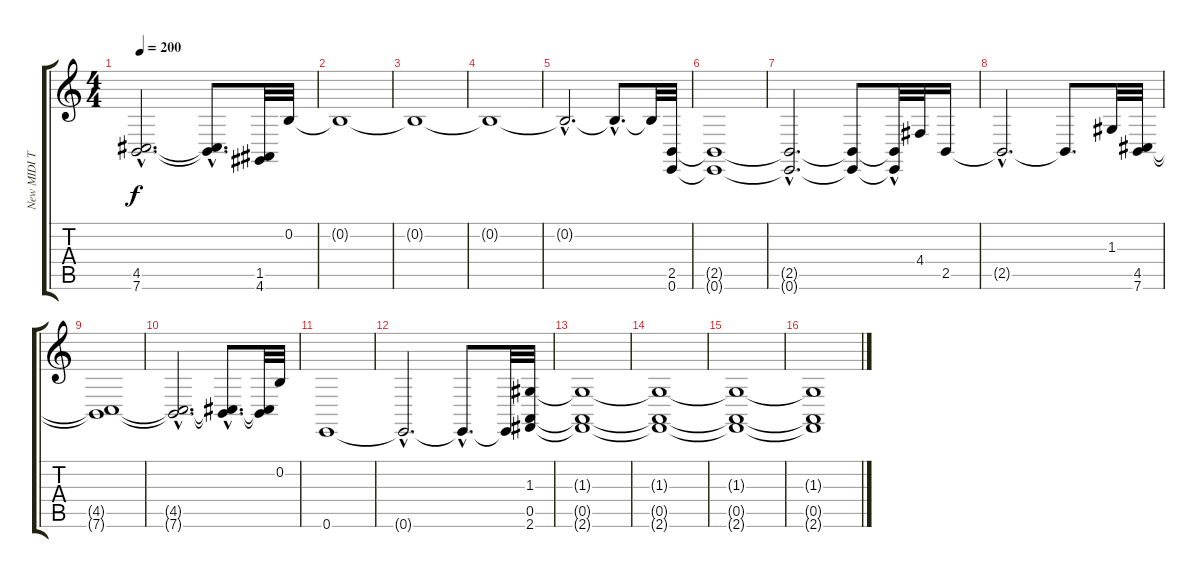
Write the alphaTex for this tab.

\track ("New MIDI Track" "New MIDI T") {instrument choiraahs}
\staff {score tabs}
\tuning (E4 B3 G3 D3 A2 E2) {hide}
\ts (4 4)
\tempo 200
\clef g2
\ks c
(4.5{hac t} 7.6{hac t}).2{d dy f} (4.5{t} 7.6{hac t}).8{d} (1.5 4.6).32 0.2.32 |
0.2{t}.1 |
0.2{t}.1 |
0.2{t}.1 |
0.2{hac t}.2{d} 0.2{hac t}.8{d} 0.2{t}.32 (2.5 0.6).32 |
(2.5{t} 0.6{t}).1 |
(2.5{hac t} 0.6{hac t}).2{d} (2.5{t} 0.6{t}).8 (2.5{hac t} 0.6{hac t}).32 4.4.32 2.5.16 |
2.5{hac t}.2{d} 2.5{t}.8{d} 1.3.32 (4.5 7.6).32 |
(4.5{t} 7.6{t}).1 |
(4.5{hac t} 7.6{hac t}).2{d} (4.5{hac t} 7.6{hac t}).8{d} (4.5{t} 7.6{t}).32 0.2.32 |
0.6.1 |
0.6{hac t}.2{d} 0.6{hac t}.8{d} 0.6{t}.32 (1.3 0.5 2.6).32 |
(1.3{t} 0.5{t} 2.6{t}).1 |
(1.3{t} 0.5{t} 2.6{t}).1 |
(1.3{t} 0.5{t} 2.6{t}).1 |
(1.3{t} 0.5{t} 2.6{t}).1
